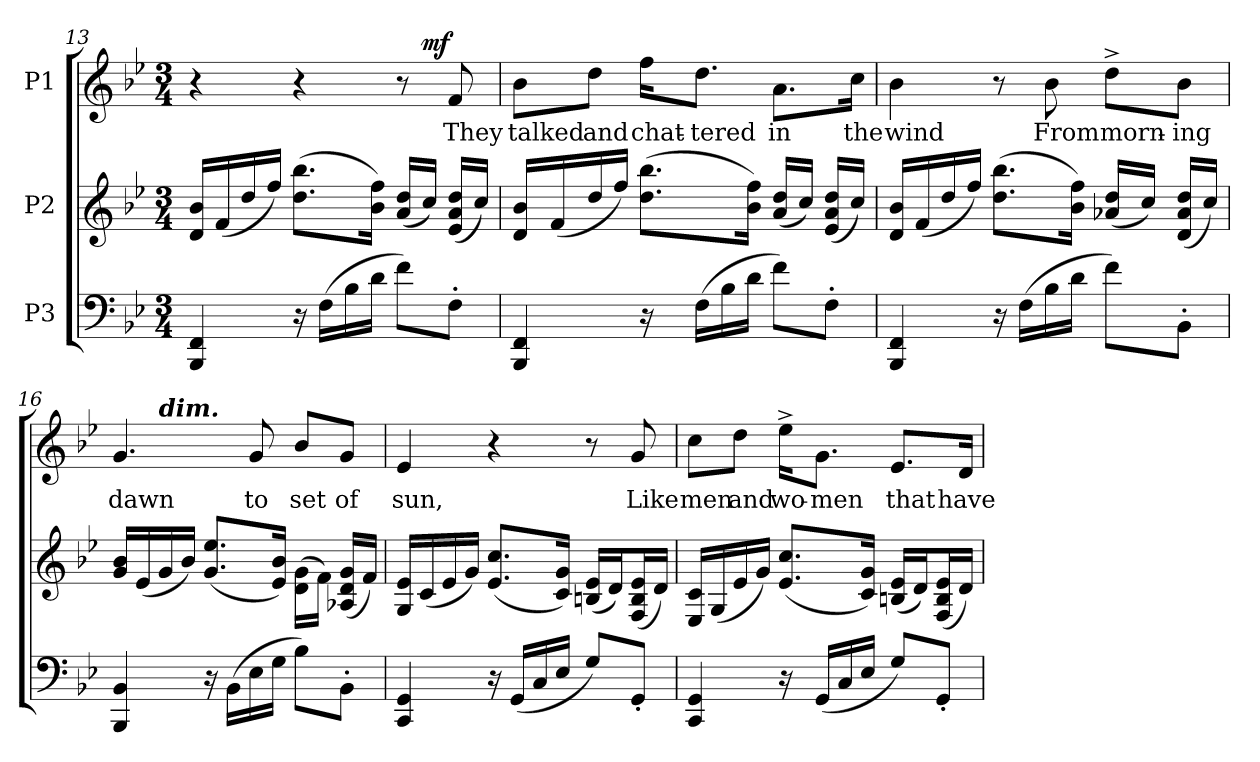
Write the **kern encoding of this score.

**kern	**kern	**kern	**text	**dynam
*part3	*part2	*part1	*part1	*part1
*staff3	*staff2	*staff1	*staff1	*staff1
*I"P3	*I"P2	*I"P1	*	*
!!LO:LB:g=z
*clefF4	*clefG2	*clefG2	*	*
*k[b-e-]	*k[b-e-]	*k[b-e-]	*	*
*B-:	*B-:	*B-:	*	*
*M3/4	*M3/4	*M3/4	*	*
=13	=13	=13	=13	=13
*	*	*^	*	*
4BBB-i/ 4FFi	16di/ 16b-iLL	4r	2ryy	.	.
.	(16fi/	.	.	.	.
.	16ddi/	.	.	.	.
.	16ffi/JJ)	.	.	.	.
16r	(8.ddi\ 8.bb-iL	4r	.	.	.
(16Fi\LL	.	.	.	.	.
16B-i\	.	.	.	.	.
16di\JJ	16b-i\ 16ffiJk)	.	.	.	.
8fi\L)	(16ai/ 16ddiLL	8r	16ryy	.	.
.	16cci/JJ)	.	8.ryy	.	mf
!	!	!	!	!LO:LY:b:color=#000000	!
8F'i\J	(16e-i/ 16ai 16ddiLL	8fi/	.	They	.
.	16cci/JJ)	.	.	.	.
*	*	*v	*v	*	*
=14	=14	=14	=14	=14
*	*	*^	*	*
!	!	!	!	!LO:LY:b:color=#000000	!
*	*	*v	*v	*	*
4BBB-i/ 4FFi	16di/ 16b-iLL	8b-i\L	talked	.
.	(16fi/	.	.	.
!	!	!	!LO:LY:b:color=#000000	!
.	16ddi/	8ddi\J	and	.
.	16ffi/JJ)	.	.	.
!	!	!	!LO:LY:b:color=#000000	!
16r	(8.ddi\ 8.bb-iL	16ffi\KL	chat-	.
!	!	!	!LO:LY:b:color=#000000	!
(16Fi\LL	.	8.ddi\J	-tered	.
16B-i\	.	.	.	.
16di\JJ	16b-i\ 16ffiJk)	.	.	.
!	!	!	!LO:LY:b:color=#000000	!
8fi\L)	(16ai/ 16ddiLL	8.ai\L	in	.
.	16cci/JJ)	.	.	.
8F'i\J	(16e-i/ 16ai 16ddiLL	.	.	.
!	!	!	!LO:LY:b:color=#000000	!
.	16cci/JJ)	16cci\Jk	the	.
=15	=15	=15	=15	=15
!	!	!	!LO:LY:b:color=#000000	!
4BBB-i/ 4FFi	16di/ 16b-iLL	4b-i\	wind	.
.	(16fi/	.	.	.
.	16ddi/	.	.	.
.	16ffi/JJ)	.	.	.
16r	(8.ddi\ 8.bb-iL	8r	.	.
(16Fi\LL	.	.	.	.
!	!	!	!LO:LY:b:color=#000000	!
16B-i\	.	8b-i\	From	.
16di\JJ	16b-i\ 16ffiJk)	.	.	.
!	!	!	!LO:LY:b:color=#000000	!
8fi\L)	(16a-Xi/ 16ddiLL	8dd^i\L	morn-	.
.	16cci/JJ)	.	.	.
!	!	!	!LO:LY:b:color=#000000	!
8BB-'i\J	(16di/ 16a-i 16ddiLL	8b-i\J	-ing	.
.	16cci/JJ)	.	.	.
!!LO:LB:g=z
=16	=16	=16	=16	=16
!	!	!	!LO:LY:b:color=#000000	!
*	*	*^	*	*
4BBB-i/ 4BB-i	16gi/ 16b-iLL	4.gi/	8ryy	dawn	.
.	(16e-i/	.	.	.	.
!	!	!	!LO:TX:a:Bi:t=dim.	!	!
.	16gi/	.	2ryy	.	.
.	16b-i/JJ)	.	.	.	.
16r	(8.gi/ 8.ee-iL	.	.	.	.
(16BB-i\LL	.	.	.	.	.
!	!	!	!	!LO:LY:b:color=#000000	!
16E-i\	.	8gi/	.	to	.
16Gi\JJ	16e-i/ 16b-iJk)	.	.	.	.
!	!	!	!	!LO:LY:b:color=#000000	!
8B-i\L)	(16di\ 16giLL	8b-i/L	.	set	.
.	16fi\JJ)	.	.	.	.
!	!	!	!	!LO:LY:b:color=#000000	!
8BB-'i\J	(16A-Xi/ 16di 16giLL	8gi/J	8ryy	of	.
.	16fi/JJ)	.	.	.	.
*	*	*v	*v	*	*
=17	=17	=17	=17	=17
*	*	*^	*	*
!	!	!	!	!LO:LY:b:color=#000000	!
*	*	*v	*v	*	*
4CCi/ 4GGi	16Gi/ 16e-iLL	4e-i/	sun,	.
.	(16ci/	.	.	.
.	16e-i/	.	.	.
.	16gi/JJ)	.	.	.
16r	(8.e-i/ 8.cciL	4r	.	.
(16GGi/LL	.	.	.	.
16Ci/	.	.	.	.
16E-i/JJ	16ci/ 16giJk)	.	.	.
8Gi/L)	(16Bni/ 16e-iLL	8r	.	.
.	16di/J)	.	.	.
!	!	!	!LO:LY:b:color=#000000	!
8GG'i/J	(16Fi/ 16Bi 16e-iL	8gi/	Like	.
.	16di/JJ)	.	.	.
=18	=18	=18	=18	=18
!	!	!	!LO:LY:b:color=#000000	!
4CCi/ 4GGi	16E-i/ 16ciLL	8cci\L	men	.
.	(16Gi/	.	.	.
!	!	!	!LO:LY:b:color=#000000	!
.	16e-i/	8ddi\J	and	.
.	16gi/JJ)	.	.	.
!	!	!	!LO:LY:b:color=#000000	!
16r	(8.e-i/ 8.cciL	16ee-^i\KL	wo-	.
!	!	!	!LO:LY:b:color=#000000	!
(16GGi/LL	.	8.gi\J	-men	.
16Ci/	.	.	.	.
16E-i/JJ	16ci/ 16giJk)	.	.	.
!	!	!	!LO:LY:b:color=#000000	!
8Gi/L)	(16Bni/ 16e-iLL	8.e-i/L	that	.
.	16di/J)	.	.	.
8GG'i/J	(16Fi/ 16Bi 16e-iL	.	.	.
!	!	!	!LO:LY:b:color=#000000	!
.	16di/JJ)	16di/Jk	have	.
=	=	=	=	=
*-	*-	*-	*-	*-
